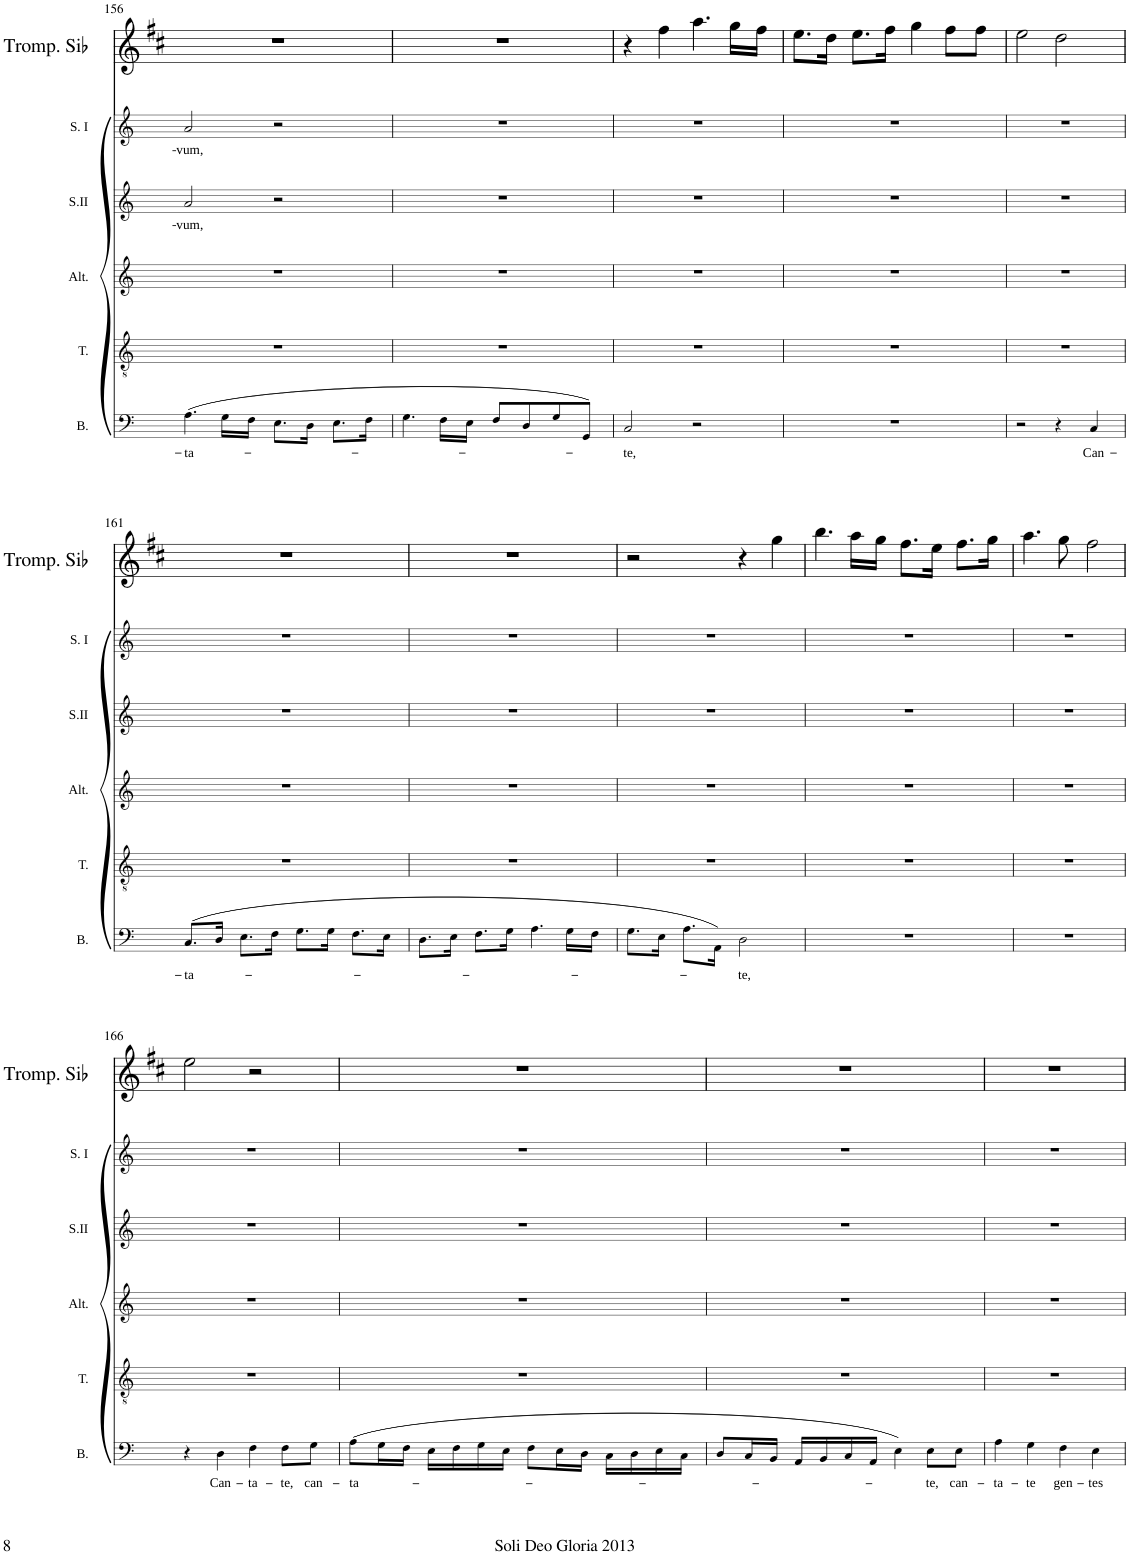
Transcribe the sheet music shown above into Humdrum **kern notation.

**kern	**text	**kern	**kern	**kern	**text	**kern	**text	**kern
*part6	*part6	*part5	*part4	*part3	*part3	*part2	*part2	*part1
*staff6	*staff6	*staff5	*staff4	*staff3	*staff3	*staff2	*staff2	*staff1
*I"Basse	*	*I"Ténor	*I"Alto	*I"Soprano II	*	*I"Soprane I	*	*I"Trompette en Sib
*I'B.	*	*I'T.	*I'Alt.	*I'S.II	*	*I'S. I	*	*I'Tromp. Sib
!!LO:PB:g=z
*clefF4	*	*clefGv2	*clefG2	*clefG2	*	*clefG2	*	*clefG2
*	*	*	*	*	*	*	*	*Trd1c2
*k[]	*	*k[]	*k[]	*k[]	*	*k[]	*	*k[f#c#]
*M4/4	*	*M4/4	*M4/4	*M4/4	*	*M4/4	*	*M4/4
*met(c)	*	*met(c)	*met(c)	*met(c)	*	*met(c)	*	*met(c)
=156	=156	=156	=156	=156	=156	=156	=156	=156
!	!LO:LY:b	!	!	!	!LO:LY:b	!	!LO:LY:b	!
(4.A\	-ta-	1r	1r	2a/	-vum,	2a/	-vum,	1r
16G\LL	.	.	.	.	.	.	.	.
16F\JJ	.	.	.	.	.	.	.	.
8.E\L	.	.	.	2r	.	2r	.	.
16D\Jk	.	.	.	.	.	.	.	.
8.E\L	.	.	.	.	.	.	.	.
16F\Jk	.	.	.	.	.	.	.	.
=157	=157	=157	=157	=157	=157	=157	=157	=157
4.G\	.	1r	1r	1r	.	1r	.	1r
16F\LL	.	.	.	.	.	.	.	.
16E\JJ	.	.	.	.	.	.	.	.
8F/L	.	.	.	.	.	.	.	.
8D/	.	.	.	.	.	.	.	.
8G/	.	.	.	.	.	.	.	.
8GG/J)	.	.	.	.	.	.	.	.
=158	=158	=158	=158	=158	=158	=158	=158	=158
!	!LO:LY:b	!	!	!	!	!	!	!
2C/	-te,	1r	1r	1r	.	1r	.	4r
.	.	.	.	.	.	.	.	4ff#\
2r	.	.	.	.	.	.	.	4.aa\
.	.	.	.	.	.	.	.	16gg\LL
.	.	.	.	.	.	.	.	16ff#\JJ
=159	=159	=159	=159	=159	=159	=159	=159	=159
1r	.	1r	1r	1r	.	1r	.	8.ee\L
.	.	.	.	.	.	.	.	16dd\Jk
.	.	.	.	.	.	.	.	8.ee\L
.	.	.	.	.	.	.	.	16ff#\Jk
.	.	.	.	.	.	.	.	4gg\
.	.	.	.	.	.	.	.	8ff#\L
.	.	.	.	.	.	.	.	8ff#\J
=160	=160	=160	=160	=160	=160	=160	=160	=160
2r	.	1r	1r	1r	.	1r	.	2ee\
4r	.	.	.	.	.	.	.	2dd\
!	!LO:LY:b	!	!	!	!	!	!	!
4C/	Can-	.	.	.	.	.	.	.
!!LO:LB:g=z
=161	=161	=161	=161	=161	=161	=161	=161	=161
!	!LO:LY:b	!	!	!	!	!	!	!
(8.C/L	-ta-	1r	1r	1r	.	1r	.	1r
16D/Jk	.	.	.	.	.	.	.	.
8.E\L	.	.	.	.	.	.	.	.
16F\Jk	.	.	.	.	.	.	.	.
8.G\L	.	.	.	.	.	.	.	.
16G\Jk	.	.	.	.	.	.	.	.
8.F\L	.	.	.	.	.	.	.	.
16E\Jk	.	.	.	.	.	.	.	.
=162	=162	=162	=162	=162	=162	=162	=162	=162
8.D\L	.	1r	1r	1r	.	1r	.	1r
16E\Jk	.	.	.	.	.	.	.	.
8.F\L	.	.	.	.	.	.	.	.
16G\Jk	.	.	.	.	.	.	.	.
4.A\	.	.	.	.	.	.	.	.
16G\LL	.	.	.	.	.	.	.	.
16F\JJ	.	.	.	.	.	.	.	.
=163	=163	=163	=163	=163	=163	=163	=163	=163
8.G\L	.	1r	1r	1r	.	1r	.	2r
16E\Jk	.	.	.	.	.	.	.	.
8.A\L	.	.	.	.	.	.	.	.
16AA\Jk)	.	.	.	.	.	.	.	.
!	!LO:LY:b	!	!	!	!	!	!	!
2D\	-te,	.	.	.	.	.	.	4r
.	.	.	.	.	.	.	.	4gg\
=164	=164	=164	=164	=164	=164	=164	=164	=164
1r	.	1r	1r	1r	.	1r	.	4.bb\
.	.	.	.	.	.	.	.	16aa\LL
.	.	.	.	.	.	.	.	16gg\JJ
.	.	.	.	.	.	.	.	8.ff#\L
.	.	.	.	.	.	.	.	16ee\Jk
.	.	.	.	.	.	.	.	8.ff#\L
.	.	.	.	.	.	.	.	16gg\Jk
=165	=165	=165	=165	=165	=165	=165	=165	=165
1r	.	1r	1r	1r	.	1r	.	4.aa\
.	.	.	.	.	.	.	.	8gg\
.	.	.	.	.	.	.	.	2ff#\
!!LO:LB:g=z
=166	=166	=166	=166	=166	=166	=166	=166	=166
4r	.	1r	1r	1r	.	1r	.	2ee\
!	!LO:LY:b	!	!	!	!	!	!	!
4D\	Can-	.	.	.	.	.	.	.
!	!LO:LY:b	!	!	!	!	!	!	!
4F\	-ta-	.	.	.	.	.	.	2r
!	!LO:LY:b	!	!	!	!	!	!	!
8F\L	-te,	.	.	.	.	.	.	.
!	!LO:LY:b	!	!	!	!	!	!	!
8G\J	can-	.	.	.	.	.	.	.
=167	=167	=167	=167	=167	=167	=167	=167	=167
!	!LO:LY:b	!	!	!	!	!	!	!
(8A\L	-ta-	1r	1r	1r	.	1r	.	1r
16G\L	.	.	.	.	.	.	.	.
16F\JJ	.	.	.	.	.	.	.	.
16E\LL	.	.	.	.	.	.	.	.
16F\	.	.	.	.	.	.	.	.
16G\	.	.	.	.	.	.	.	.
16E\JJ	.	.	.	.	.	.	.	.
8F\L	.	.	.	.	.	.	.	.
16E\L	.	.	.	.	.	.	.	.
16D\JJ	.	.	.	.	.	.	.	.
16C\LL	.	.	.	.	.	.	.	.
16D\	.	.	.	.	.	.	.	.
16E\	.	.	.	.	.	.	.	.
16C\JJ	.	.	.	.	.	.	.	.
=168	=168	=168	=168	=168	=168	=168	=168	=168
8D/L	.	1r	1r	1r	.	1r	.	1r
16C/L	.	.	.	.	.	.	.	.
16BB/JJ	.	.	.	.	.	.	.	.
16AA/LL	.	.	.	.	.	.	.	.
16BB/	.	.	.	.	.	.	.	.
16C/	.	.	.	.	.	.	.	.
16AA/JJ	.	.	.	.	.	.	.	.
4E\)	.	.	.	.	.	.	.	.
!	!LO:LY:b	!	!	!	!	!	!	!
8E\L	-te,	.	.	.	.	.	.	.
!	!LO:LY:b	!	!	!	!	!	!	!
8E\J	can-	.	.	.	.	.	.	.
=169	=169	=169	=169	=169	=169	=169	=169	=169
!	!LO:LY:b	!	!	!	!	!	!	!
4A\	-ta-	1r	1r	1r	.	1r	.	1r
!	!LO:LY:b	!	!	!	!	!	!	!
4G\	-te	.	.	.	.	.	.	.
!	!LO:LY:b	!	!	!	!	!	!	!
4F\	gen-	.	.	.	.	.	.	.
!	!LO:LY:b	!	!	!	!	!	!	!
4E\	-tes	.	.	.	.	.	.	.
=	=	=	=	=	=	=	=	=
*-	*-	*-	*-	*-	*-	*-	*-	*-
